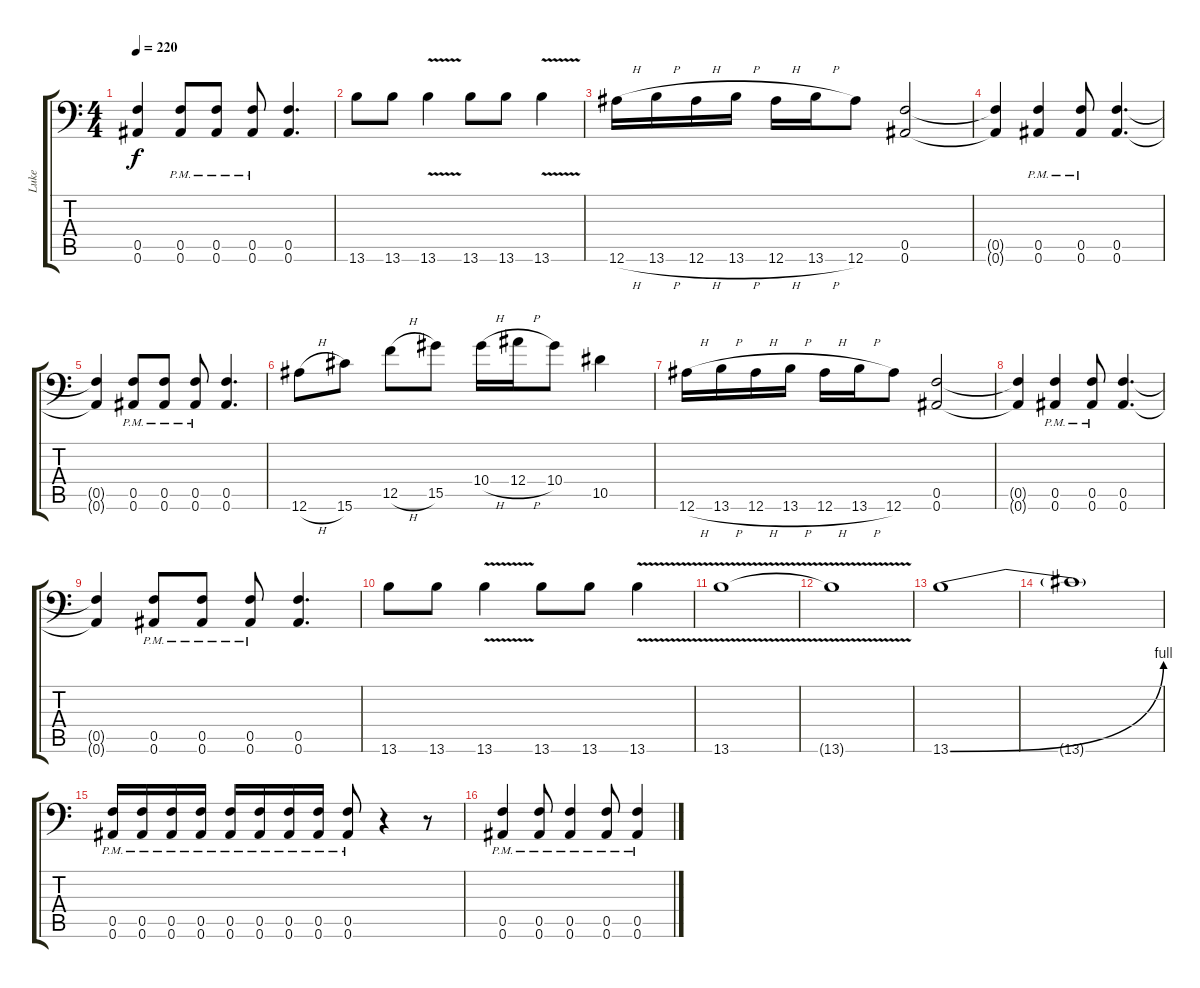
\track ("Luke" "Luke") {instrument distortionguitar}
\staff {score tabs}
\tuning (C4 G3 Eb3 Bb2 F2 Bb1) {hide}
\ts (4 4)
\tempo 220
\clef f4
\ks c
(0.5{t} 0.6{t}).4{dy f} (0.5{pm} 0.6{pm}).8 (0.5{pm} 0.6{pm}).8 (0.5{pm} 0.6{pm}).8 (0.5 0.6).4{d} |
13.6.8 13.6.8 13.6{v}.4 13.6.8 13.6.8 13.6{v}.4 |
12.6{h}.16 13.6{h}.16 12.6{h}.16 13.6{h}.16 12.6{h}.16 13.6{h}.16 12.6.8 (0.5 0.6).2 |
(0.5{t} 0.6{t}).4 (0.5{pm} 0.6{pm}).4 (0.5{pm} 0.6{pm}).8 (0.5 0.6).4{d} |
(0.5{t} 0.6{t}).4 (0.5{pm} 0.6{pm}).8 (0.5{pm} 0.6{pm}).8 (0.5{pm} 0.6{pm}).8 (0.5 0.6).4{d} |
12.6{h}.8 15.6.8 12.5{h}.8 15.5.8 10.4{h}.16 12.4{h}.16 10.4.8 10.5.4 |
12.6{h}.16 13.6{h}.16 12.6{h}.16 13.6{h}.16 12.6{h}.16 13.6{h}.16 12.6.8 (0.5 0.6).2 |
(0.5{t} 0.6{t}).4 (0.5{pm} 0.6{pm}).4 (0.5{pm} 0.6{pm}).8 (0.5 0.6).4{d} |
(0.5{t} 0.6{t}).4 (0.5{pm} 0.6{pm}).8 (0.5{pm} 0.6{pm}).8 (0.5{pm} 0.6{pm}).8 (0.5 0.6).4{d} |
13.6.8 13.6.8 13.6{v}.4 13.6.8 13.6.8 13.6{v}.4 |
13.6{v}.1 |
13.6{t}.1 |
13.6{be (bend 0 0 60 4)}.1 |
13.6{t}.1 |
(0.5{pm} 0.6{pm}).16 (0.5{pm} 0.6{pm}).16 (0.5{pm} 0.6{pm}).16 (0.5{pm} 0.6{pm}).16 (0.5{pm} 0.6{pm}).16 (0.5{pm} 0.6{pm}).16 (0.5{pm} 0.6{pm}).16 (0.5{pm} 0.6{pm}).16 (0.5{pm} 0.6{pm}).8 r.4 r.8 |
(0.5{pm} 0.6{pm}).4 (0.5{pm} 0.6{pm}).8 (0.5{pm} 0.6{pm}).4 (0.5{pm} 0.6{pm}).8 (0.5{pm} 0.6{pm}).4
